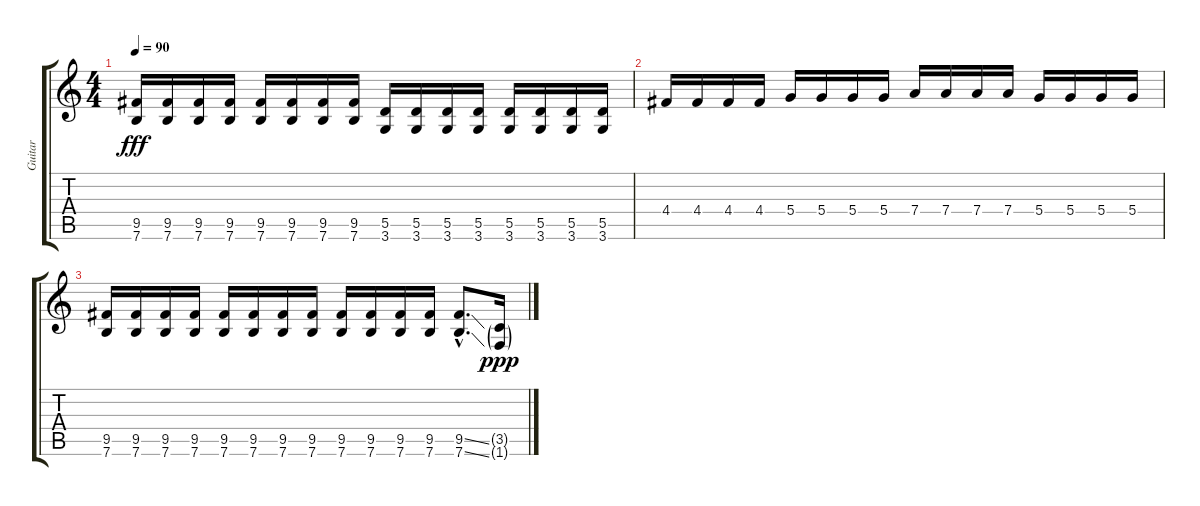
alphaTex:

\track ("Guitar" "Guitar") {instrument distortionguitar}
\staff {score tabs}
\tuning (E4 B3 G3 D3 A2 E2) {hide}
\ts (4 4)
\tempo 90
\clef g2
\ks c
(9.5 7.6).16{dy fff} (9.5 7.6).16 (9.5 7.6).16 (9.5 7.6).16 (9.5 7.6).16 (9.5 7.6).16 (9.5 7.6).16 (9.5 7.6).16 (5.5 3.6).16 (5.5 3.6).16 (5.5 3.6).16 (5.5 3.6).16 (5.5 3.6).16 (5.5 3.6).16 (5.5 3.6).16 (5.5 3.6).16 |
4.4.16 4.4.16 4.4.16 4.4.16 5.4.16 5.4.16 5.4.16 5.4.16 7.4.16 7.4.16 7.4.16 7.4.16 5.4.16 5.4.16 5.4.16 5.4.16 |
(9.5 7.6).16 (9.5 7.6).16 (9.5 7.6).16 (9.5 7.6).16 (9.5 7.6).16 (9.5 7.6).16 (9.5 7.6).16 (9.5 7.6).16 (9.5 7.6).16 (9.5 7.6).16 (9.5 7.6).16 (9.5 7.6).16 (9.5{ss hac} 7.6{ss hac}).8{d} (3.5{g} 1.6{g}).16{dy ppp}
